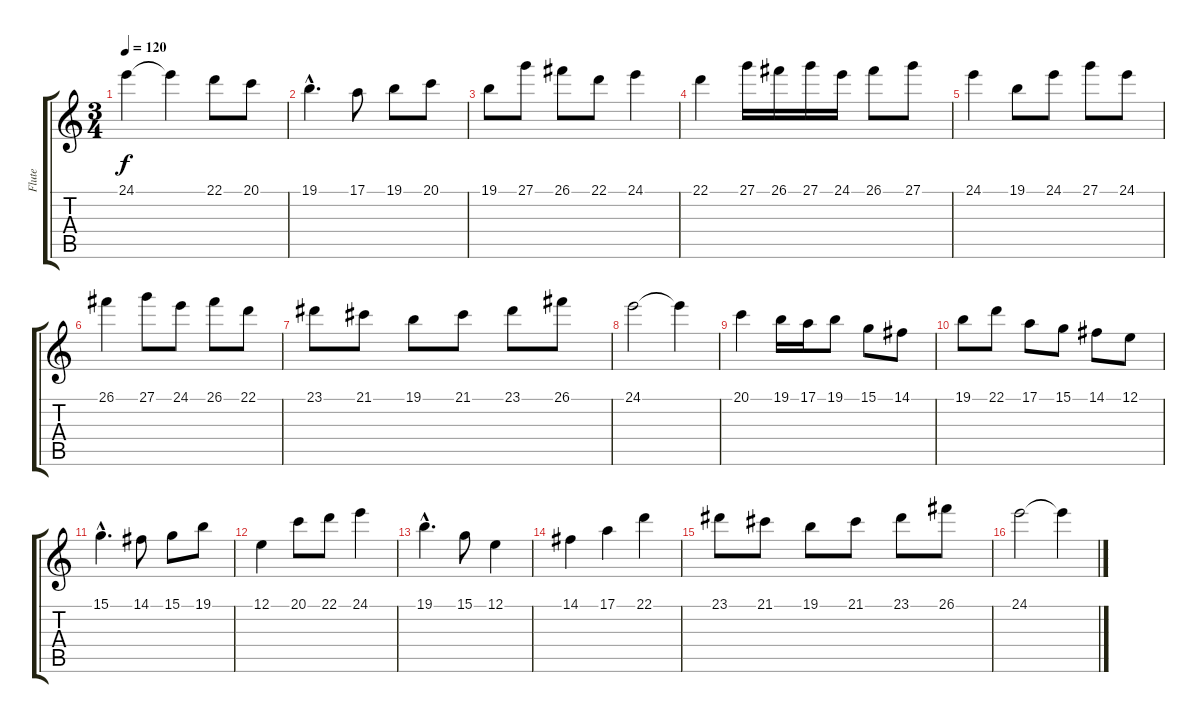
\track ("Flute" "Flute") {instrument flute}
\staff {score tabs}
\tuning (E4 B3 G3 D3 A2 E2) {hide}
\ts (3 4)
\tempo 120
\clef g2
\ks c
24.1.4{dy f} 24.1{t}.4 22.1.8 20.1.8 |
19.1{hac}.4{d} 17.1.8 19.1.8 20.1.8 |
19.1.8 27.1.8 26.1.8 22.1.8 24.1.4 |
22.1.4 27.1.16 26.1.16 27.1.16 24.1.16 26.1.8 27.1.8 |
24.1.4 19.1.8 24.1.8 27.1.8 24.1.8 |
26.1.4 27.1.8 24.1.8 26.1.8 22.1.8 |
23.1.8 21.1.8 19.1.8 21.1.8 23.1.8 26.1.8 |
24.1.2 24.1{t}.4 |
20.1.4 19.1.16 17.1.16 19.1.8 15.1.8 14.1.8 |
19.1.8 22.1.8 17.1.8 15.1.8 14.1.8 12.1.8 |
15.1{hac}.4{d} 14.1.8 15.1.8 19.1.8 |
12.1.4 20.1.8 22.1.8 24.1.4 |
19.1{hac}.4{d} 15.1.8 12.1.4 |
14.1.4 17.1.4 22.1.4 |
23.1.8 21.1.8 19.1.8 21.1.8 23.1.8 26.1.8 |
24.1.2 24.1{t}.4
